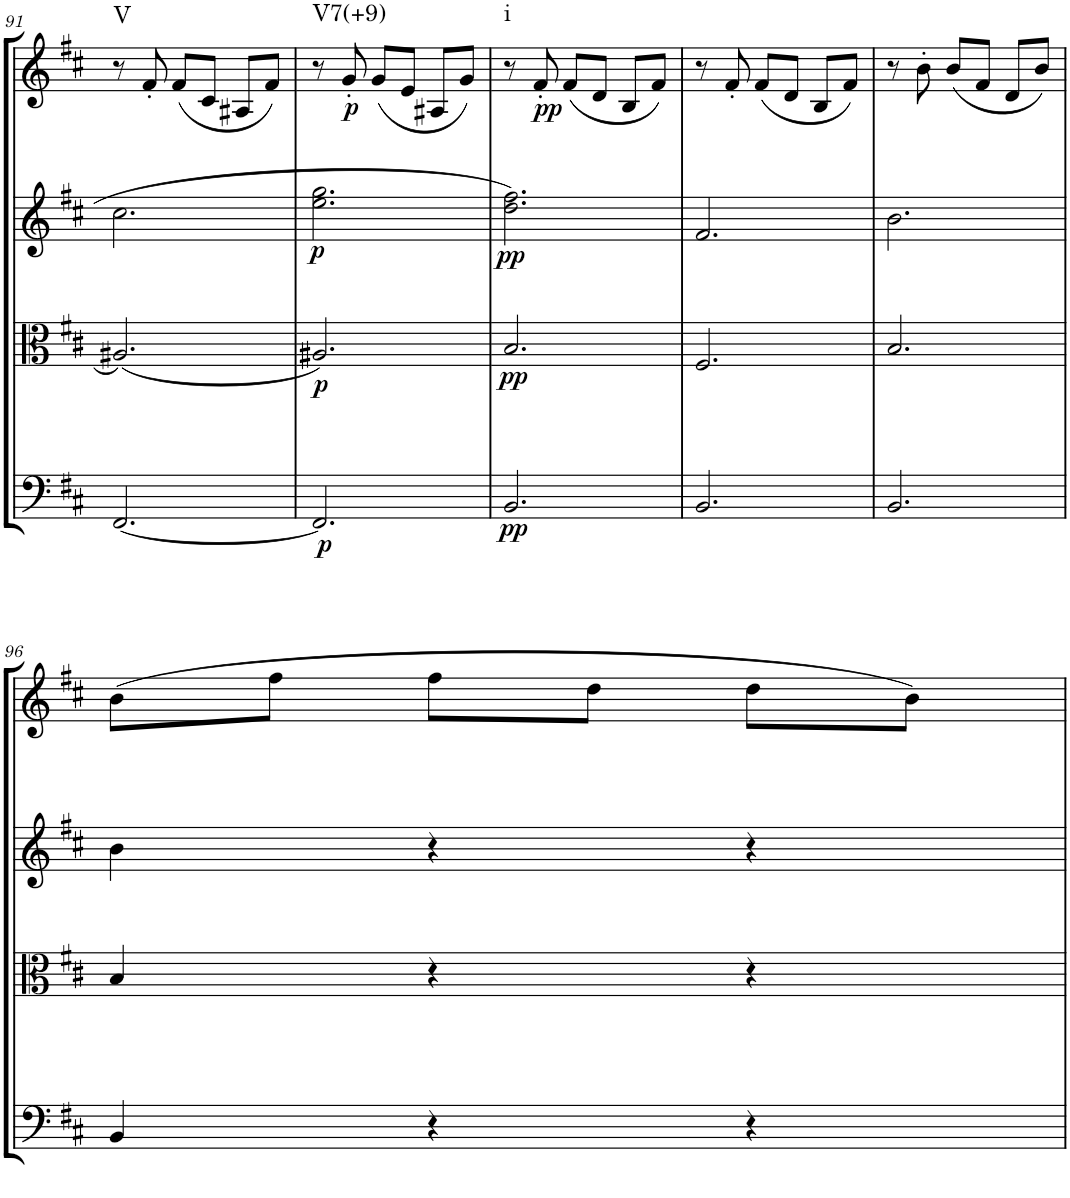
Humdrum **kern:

**kern	**dynam	**kern	**dynam	**kern	**dynam	**kern	**dynam	**harte
*part4	*part4	*part3	*part3	*part2	*part2	*part1	*part1	*part1
*staff4	*staff4	*staff3	*staff3	*staff2	*staff2	*staff1	*staff1	*
*I"Cello	*	*I"Viola	*	*I"2nd Violin	*	*I"1st Violin	*	*
*	*	*I'Vla	*	*I'Vln	*	*I'Vln	*	*
!!LO:PB:g=z
*clefF4	*	*clefC3	*	*clefG2	*	*clefG2	*	*
*k[f#c#]	*	*k[f#c#]	*	*k[f#c#]	*	*k[f#c#]	*	*
*M3/4	*	*M3/4	*	*M3/4	*	*M3/4	*	*
=91	=91	=91	=91	=91	=91	=91	=91	=91
!	!	!	!	!	!	!	!	!LO:H:kt=V
[2.FF#/	.	(2.A#X/	.	2.cc#\	.	8r	.	N
.	.	.	.	.	.	8f#'/	.	.
.	.	.	.	.	.	(8f#/L	.	.
.	.	.	.	.	.	8c#/J	.	.
.	.	.	.	.	.	8A#X/L	.	.
.	.	.	.	.	.	8f#/J)	.	.
=92	=92	=92	=92	=92	=92	=92	=92	=92
!	!LO:DY:b	!	!LO:DY:b	!	!LO:DY:b	!	!	!LO:H:kt=V7(+9)
2.FF#/]	p	2.A#X/)	p	2.ee\ 2.gg\	p	8r	.	N
!	!	!	!	!	!	!	!LO:DY:b	!
.	.	.	.	.	.	8g'/	p	.
.	.	.	.	.	.	(8g/L	.	.
.	.	.	.	.	.	8e/J	.	.
.	.	.	.	.	.	8A#X/L	.	.
.	.	.	.	.	.	8g/J)	.	.
=93	=93	=93	=93	=93	=93	=93	=93	=93
!	!LO:DY:b	!	!LO:DY:b	!	!LO:DY:b	!	!	!LO:H:kt=i
2.BB/	pp	2.B/	pp	2.dd\ 2.ff#\	pp	8r	.	N
!	!	!	!	!	!	!	!LO:DY:b	!
.	.	.	.	.	.	8f#'/	pp	.
.	.	.	.	.	.	(8f#/L	.	.
.	.	.	.	.	.	8d/J	.	.
.	.	.	.	.	.	8B/L	.	.
.	.	.	.	.	.	8f#/J)	.	.
=94	=94	=94	=94	=94	=94	=94	=94	=94
2.BB/	.	2.F#/	.	2.f#/	.	8r	.	.
.	.	.	.	.	.	8f#'/	.	.
.	.	.	.	.	.	(8f#/L	.	.
.	.	.	.	.	.	8d/J	.	.
.	.	.	.	.	.	8B/L	.	.
.	.	.	.	.	.	8f#/J)	.	.
=95	=95	=95	=95	=95	=95	=95	=95	=95
2.BB/	.	2.B/	.	2.b\	.	8r	.	.
.	.	.	.	.	.	8b'\	.	.
.	.	.	.	.	.	(8b/L	.	.
.	.	.	.	.	.	8f#/J	.	.
.	.	.	.	.	.	8d/L	.	.
.	.	.	.	.	.	8b/J)	.	.
!!LO:LB:g=z
=96	=96	=96	=96	=96	=96	=96	=96	=96
4BB/	.	4B/	.	4b\	.	(8b\L	.	.
.	.	.	.	.	.	8ff#\J	.	.
4r	.	4r	.	4r	.	8ff#\L	.	.
.	.	.	.	.	.	8dd\J	.	.
4r	.	4r	.	4r	.	8dd\L	.	.
.	.	.	.	.	.	8b\J)	.	.
=	=	=	=	=	=	=	=	=
*-	*-	*-	*-	*-	*-	*-	*-	*-
